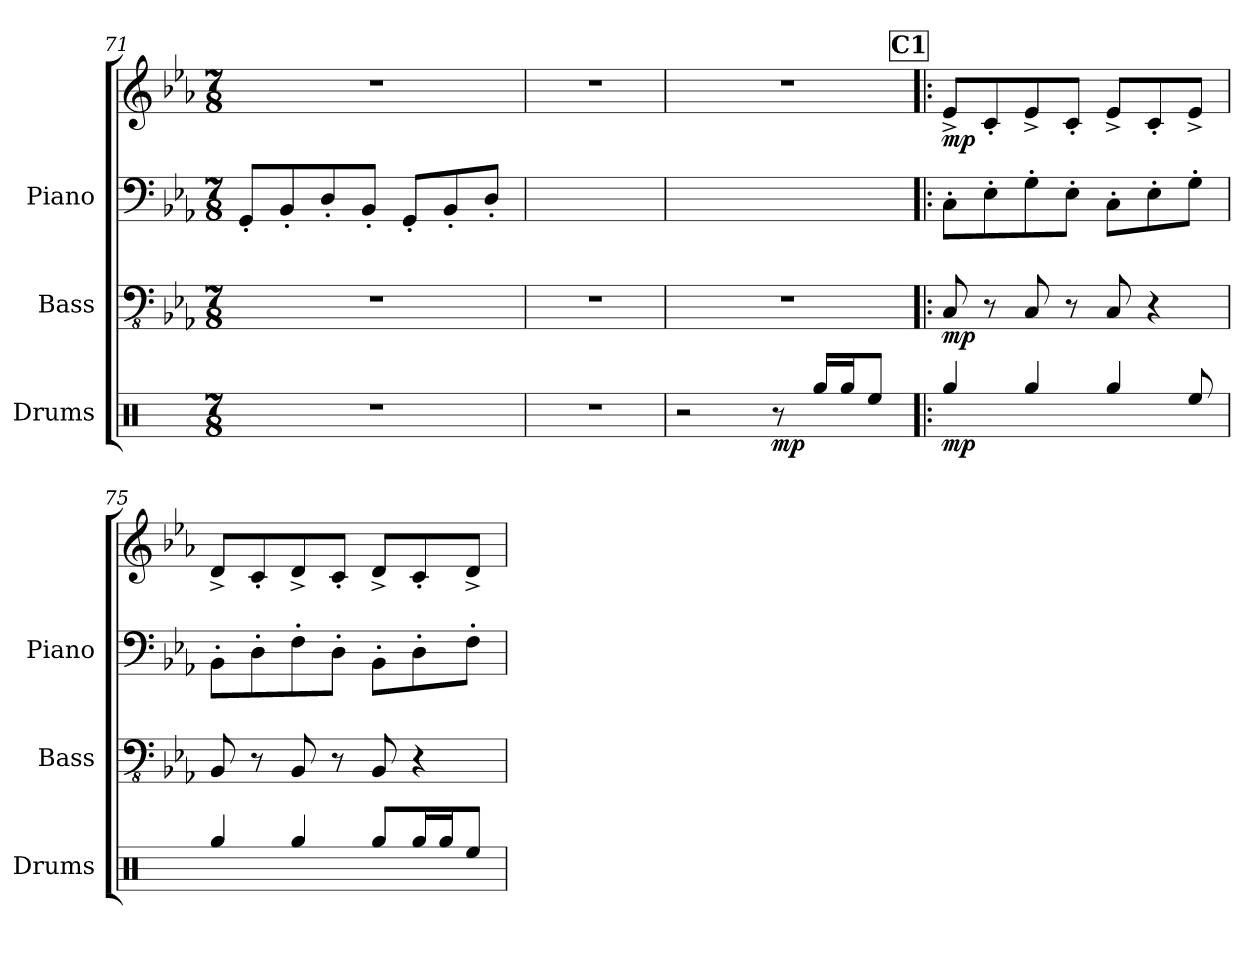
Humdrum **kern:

**kern	**dynam	**kern	**dynam	**kern	**kern	**dynam
*part3	*part3	*part2	*part2	*part1	*part1	*part1
*staff4	*staff4	*staff3	*staff3	*staff2	*staff1	*staff1/2
*I"Drums	*	*I"Bass	*	*I"Piano	*	*
*I'Drums	*	*I'Bass	*	*I'Piano	*	*
*clefX	*	*clefFv4	*	*clefF4	*clefG2	*
*k[]	*	*k[b-e-a-]	*	*k[b-e-a-]	*k[b-e-a-]	*
*M7/8	*	*M7/8	*	*M7/8	*M7/8	*
=71	=71	=71	=71	=71	=71	=71
2..r	.	2..r	.	8GG'/L	2..r	.
.	.	.	.	8BB-'/	.	.
.	.	.	.	8D'/	.	.
.	.	.	.	8BB-'/J	.	.
.	.	.	.	8GG'/L	.	.
.	.	.	.	8BB-'/	.	.
.	.	.	.	8D'/J	.	.
=72	=72	=72	=72	=72	=72	=72
2..r	.	2..r	.	2..ryy	2..r	.
=73	=73	=73	=73	=73	=73	=73
2r	.	2..r	.	2..ryy	2..r	.
!	!LO:DY:b	!	!	!	!	!
8r	mp	.	.	.	.	.
16Rgg/LL	.	.	.	.	.	.
16Rgg/J	.	.	.	.	.	.
8Ree/J	.	.	.	.	.	.
!!LO:LB:g=z
!!LO:REH:place=s1:a:fs=14:t=C1
=74!|:	=74!|:	=74!|:	=74!|:	=74!|:	=74!|:	=74!|:
!	!LO:DY:b	!	!LO:DY:b	!	!	!LO:DY:b
4Rgg/	mp	8CC/	mp	8C'\L	8e-^/L	mp
.	.	8r	.	8E-'\	8c'/	.
4Rgg/	.	8CC/	.	8G'\	8e-^/	.
.	.	8r	.	8E-'\J	8c'/J	.
4Rgg/	.	8CC/	.	8C'\L	8e-^/L	.
.	.	4r	.	8E-'\	8c'/	.
8Ree/	.	.	.	8G'\J	8e-^/J	.
=75	=75	=75	=75	=75	=75	=75
4Rgg/	.	8BBB-/	.	8BB-'\L	8d^/L	.
.	.	8r	.	8D'\	8c'/	.
4Rgg/	.	8BBB-/	.	8F'\	8d^/	.
.	.	8r	.	8D'\J	8c'/J	.
8Rgg/L	.	8BBB-/	.	8BB-'\L	8d^/L	.
16Rgg/L	.	4r	.	8D'\	8c'/	.
16Rgg/J	.	.	.	.	.	.
8Ree/J	.	.	.	8F'\J	8d^/J	.
=	=	=	=	=	=	=
*-	*-	*-	*-	*-	*-	*-
